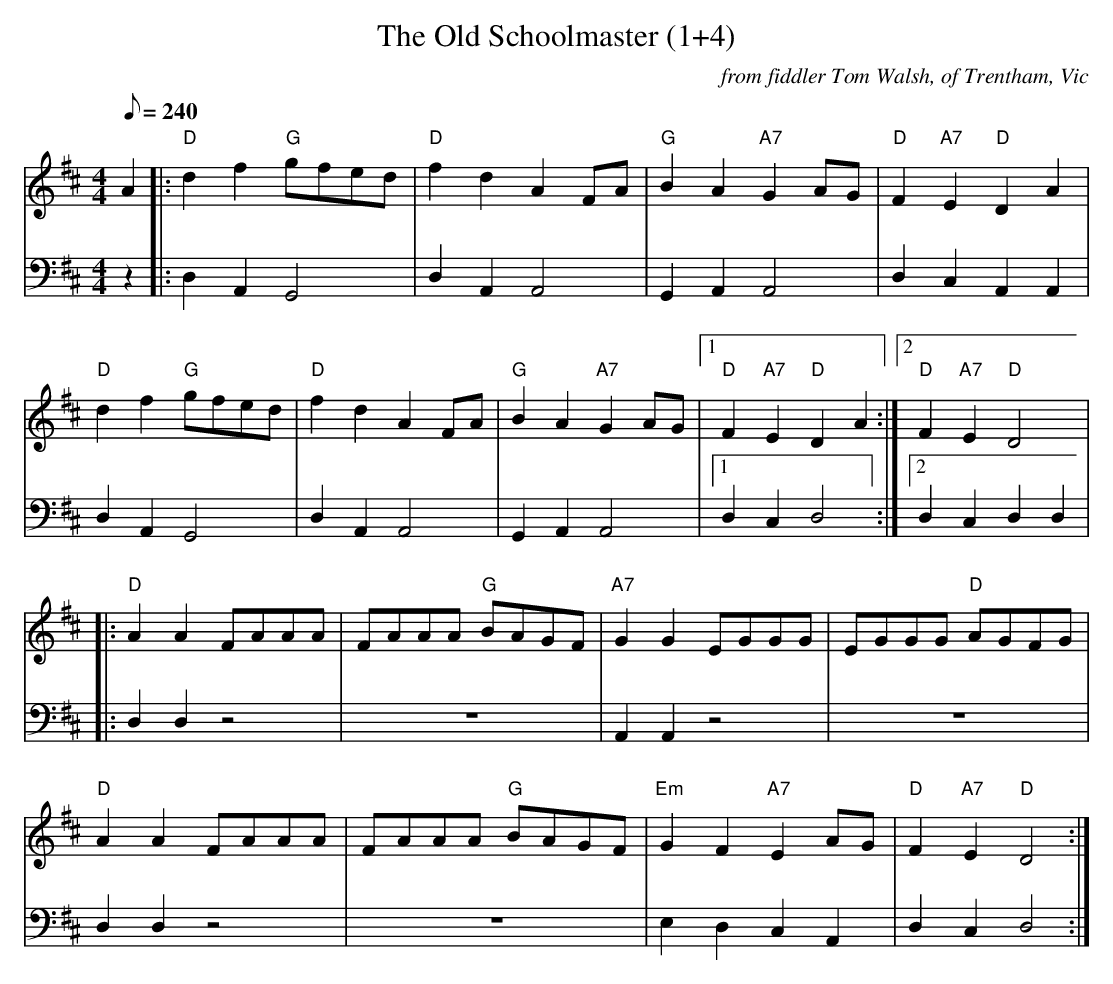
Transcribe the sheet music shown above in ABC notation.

X:1
T:Old Schoolmaster (1+4), The
M:4/4
L:1/8
Q:240
C:from fiddler Tom Walsh, of Trentham, Vic
K:D
V:1
A2|:"D"d2f2"G"gfed|"D"f2d2A2FA|"G"B2A2"A7"G2AG|"D"F2"A7"E2"D"D2A2|
"D"d2f2"G"gfed|"D"f2d2A2FA|"G"B2A2"A7"G2AG|1"D"F2"A7"E2"D"D2A2:|2"D"F2"A7"E2"D"D4|
|:"D"A2A2FAAA|FAAA "G"BAGF|"A7"G2G2EGGG|EGGG "D"AGFG|
"D"A2A2FAAA|FAAA "G"BAGF|"Em"G2F2"A7"E2AG|"D"F2"A7"E2"D"D4:|
V:4 clef=bass
z2|:D,2A,,2G,,4|D,2A,,2 A,,4|G,,2A,,2A,,4|D,2C,2A,,2A,,2|
D,2A,,2G,,4|D,2A,,2 A,,4|G,,2A,,2A,,4|1D,2C,2D,4:|2D,2C,2D,2D,2|
|:D,2D,2z4|z8|A,,2A,,2z4|z8|
D,2D,2z4|z8|E,2D,2C,2A,,2|D,2C,2D,4:|
